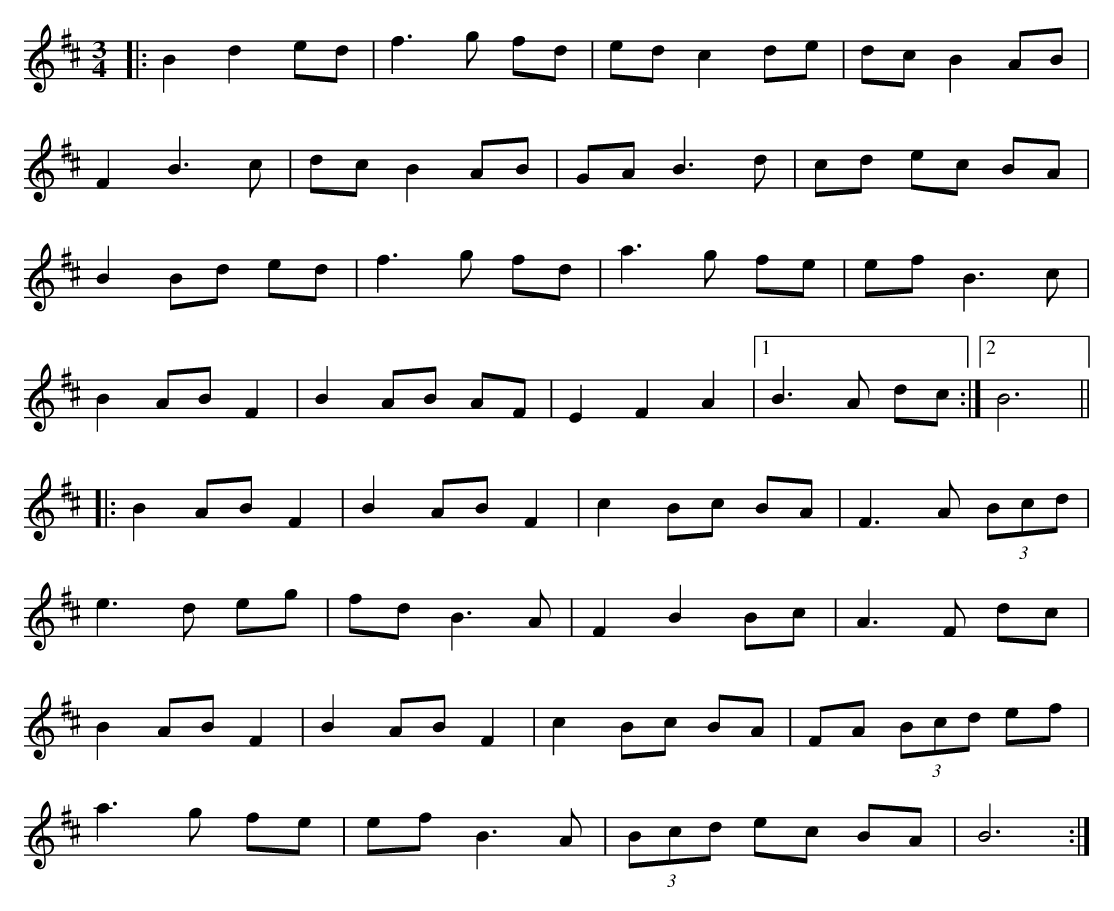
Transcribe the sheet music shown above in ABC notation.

X:1
M:3/4
K:D
|:B2 d2 ed|f3 g fd|ed c2 de|dc B2 AB|
F2 B3 c|dc B2 AB|GA B3 d|cd ec BA|
B2 Bd ed|f3 g fd|a3 g fe|ef B3 c|
B2 AB F2|B2 AB AF|E2 F2 A2|1 B3 A dc:|2 B6||
|:B2 AB F2|B2 AB F2|c2 Bc BA|F3 A (3Bcd|
e3 d eg|fd B3 A|F2 B2 Bc|A3 F dc|
B2 AB F2|B2 AB F2|c2 Bc BA|FA (3Bcd ef|
a3 g fe|ef B3 A|(3Bcd ec BA|B6:|
